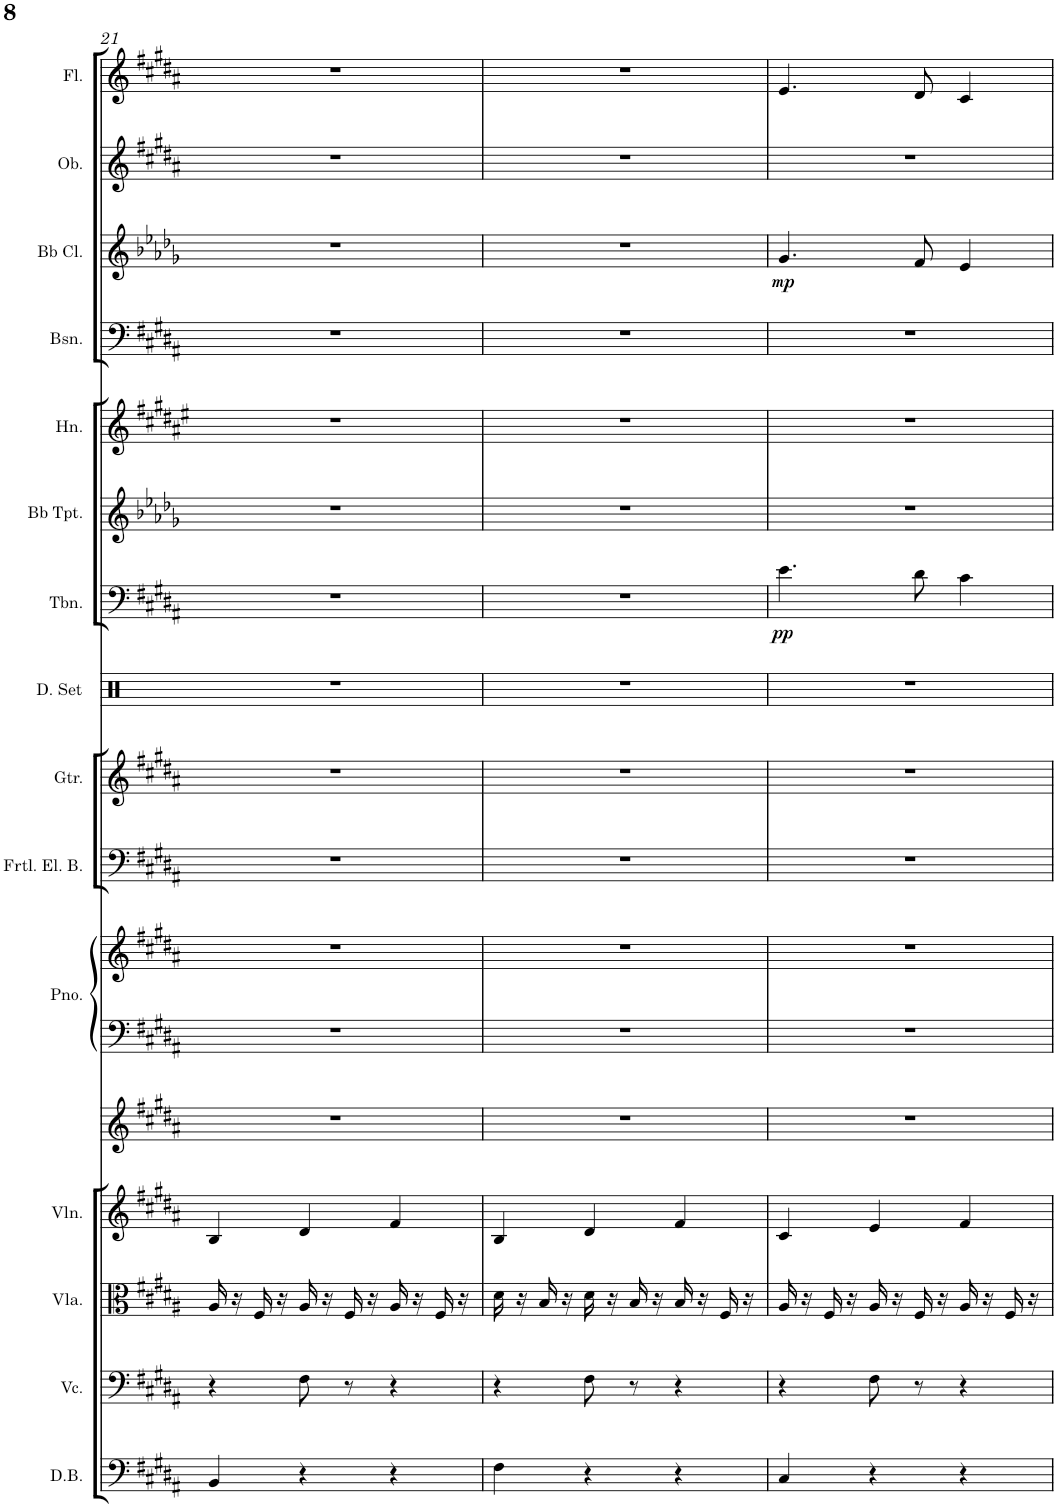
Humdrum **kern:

**kern	**kern	**kern	**kern	**kern	**kern	**kern	**kern	**kern	**kern	**kern	**dynam	**kern	**kern	**kern	**kern	**dynam	**kern	**kern
*part16	*part15	*part14	*part13	*part12	*part11	*part11	*part10	*part9	*part8	*part7	*part7	*part6	*part5	*part4	*part3	*part3	*part2	*part1
*staff17	*staff16	*staff15	*staff14	*staff13	*staff12	*staff11	*staff10	*staff9	*staff8	*staff7	*staff7	*staff6	*staff5	*staff4	*staff3	*staff3	*staff2	*staff1
*I"Double Bass	*I"Cello	*I"Viola	*I"Violin	*I"Voice	*I"Piano	*	*I"Fretless Electric Bass	*I"Guitar	*I"Drumset	*I"Trombone	*	*I"Trumpet in Bb	*I"Horn in F	*I"Bassoon	*I"Clarinet in Bb	*	*I"Oboe	*I"Flute
*I'D.B.	*	*I'Vla.	*I'Vln.	*	*I'Pno.	*	*I'Frtl. El. B.	*I'Gtr.	*I'D. Set	*I'Tbn.	*	*	*I'Hn.	*I'Bsn.	*	*	*I'Ob.	*I'Fl.
!!LO:PB:g=z
*clefF4	*clefF4	*clefC3	*clefG2	*clefG2	*clefF4	*clefG2	*clefF4	*clefG2	*clefX	*clefF4	*	*clefG2	*clefG2	*clefF4	*clefG2	*	*clefG2	*clefG2
*Trd7c12	*	*	*	*	*	*	*Trd7c12	*Trd7c12	*	*	*	*Trd1c2	*Trd4c7	*	*Trd1c2	*	*	*
*k[f#c#g#d#a#]	*k[f#c#g#d#a#]	*k[f#c#g#d#a#]	*k[f#c#g#d#a#]	*k[f#c#g#d#a#]	*k[f#c#g#d#a#]	*k[f#c#g#d#a#]	*k[f#c#g#d#a#]	*k[f#c#g#d#a#]	*k[f#c#g#d#a#]	*k[f#c#g#d#a#]	*	*k[b-e-a-d-g-]	*k[f#c#g#d#a#e#]	*k[f#c#g#d#a#]	*k[b-e-a-d-g-]	*	*k[f#c#g#d#a#]	*k[f#c#g#d#a#]
*B:	*B:	*B:	*B:	*B:	*B:	*B:	*B:	*B:	*B:	*B:	*	*D-:	*F#:	*B:	*D-:	*	*B:	*B:
*M3/4	*M3/4	*M3/4	*M3/4	*M3/4	*M3/4	*M3/4	*M3/4	*M3/4	*M3/4	*M3/4	*	*M3/4	*M3/4	*M3/4	*M3/4	*	*M3/4	*M3/4
=21	=21	=21	=21	=21	=21	=21	=21	=21	=21	=21	=21	=21	=21	=21	=21	=21	=21	=21
4BB/	4r	16A#/	4B/	2.r	2.r	2.r	2.r	2.r	2.r	2.r	.	2.r	2.r	2.r	2.r	.	2.r	2.r
.	.	16r	.	.	.	.	.	.	.	.	.	.	.	.	.	.	.	.
.	.	16F#/	.	.	.	.	.	.	.	.	.	.	.	.	.	.	.	.
.	.	16r	.	.	.	.	.	.	.	.	.	.	.	.	.	.	.	.
4r	8F#\	16A#/	4d#/	.	.	.	.	.	.	.	.	.	.	.	.	.	.	.
.	.	16r	.	.	.	.	.	.	.	.	.	.	.	.	.	.	.	.
.	8r	16F#/	.	.	.	.	.	.	.	.	.	.	.	.	.	.	.	.
.	.	16r	.	.	.	.	.	.	.	.	.	.	.	.	.	.	.	.
4r	4r	16A#/	4f#/	.	.	.	.	.	.	.	.	.	.	.	.	.	.	.
.	.	16r	.	.	.	.	.	.	.	.	.	.	.	.	.	.	.	.
.	.	16F#/	.	.	.	.	.	.	.	.	.	.	.	.	.	.	.	.
.	.	16r	.	.	.	.	.	.	.	.	.	.	.	.	.	.	.	.
=22	=22	=22	=22	=22	=22	=22	=22	=22	=22	=22	=22	=22	=22	=22	=22	=22	=22	=22
4F#\	4r	16d#\	4B/	2.r	2.r	2.r	2.r	2.r	2.r	2.r	.	2.r	2.r	2.r	2.r	.	2.r	2.r
.	.	16r	.	.	.	.	.	.	.	.	.	.	.	.	.	.	.	.
.	.	16B/	.	.	.	.	.	.	.	.	.	.	.	.	.	.	.	.
.	.	16r	.	.	.	.	.	.	.	.	.	.	.	.	.	.	.	.
4r	8F#\	16d#\	4d#/	.	.	.	.	.	.	.	.	.	.	.	.	.	.	.
.	.	16r	.	.	.	.	.	.	.	.	.	.	.	.	.	.	.	.
.	8r	16B/	.	.	.	.	.	.	.	.	.	.	.	.	.	.	.	.
.	.	16r	.	.	.	.	.	.	.	.	.	.	.	.	.	.	.	.
4r	4r	16B/	4f#/	.	.	.	.	.	.	.	.	.	.	.	.	.	.	.
.	.	16r	.	.	.	.	.	.	.	.	.	.	.	.	.	.	.	.
.	.	16F#/	.	.	.	.	.	.	.	.	.	.	.	.	.	.	.	.
.	.	16r	.	.	.	.	.	.	.	.	.	.	.	.	.	.	.	.
=23	=23	=23	=23	=23	=23	=23	=23	=23	=23	=23	=23	=23	=23	=23	=23	=23	=23	=23
!	!	!	!	!	!	!	!	!	!	!	!LO:DY:b	!	!	!	!	!LO:DY:b	!	!
4C#/	4r	16A#/	4c#/	2.r	2.r	2.r	2.r	2.r	2.r	4.e\	pp	2.r	2.r	2.r	4.g-/	mp	2.r	4.e/
.	.	16r	.	.	.	.	.	.	.	.	.	.	.	.	.	.	.	.
.	.	16F#/	.	.	.	.	.	.	.	.	.	.	.	.	.	.	.	.
.	.	16r	.	.	.	.	.	.	.	.	.	.	.	.	.	.	.	.
4r	8F#\	16A#/	4e/	.	.	.	.	.	.	.	.	.	.	.	.	.	.	.
.	.	16r	.	.	.	.	.	.	.	.	.	.	.	.	.	.	.	.
.	8r	16F#/	.	.	.	.	.	.	.	8d#\	.	.	.	.	8f/	.	.	8d#/
.	.	16r	.	.	.	.	.	.	.	.	.	.	.	.	.	.	.	.
4r	4r	16A#/	4f#/	.	.	.	.	.	.	4c#\	.	.	.	.	4e-/	.	.	4c#/
.	.	16r	.	.	.	.	.	.	.	.	.	.	.	.	.	.	.	.
.	.	16F#/	.	.	.	.	.	.	.	.	.	.	.	.	.	.	.	.
.	.	16r	.	.	.	.	.	.	.	.	.	.	.	.	.	.	.	.
=	=	=	=	=	=	=	=	=	=	=	=	=	=	=	=	=	=	=
*-	*-	*-	*-	*-	*-	*-	*-	*-	*-	*-	*-	*-	*-	*-	*-	*-	*-	*-
